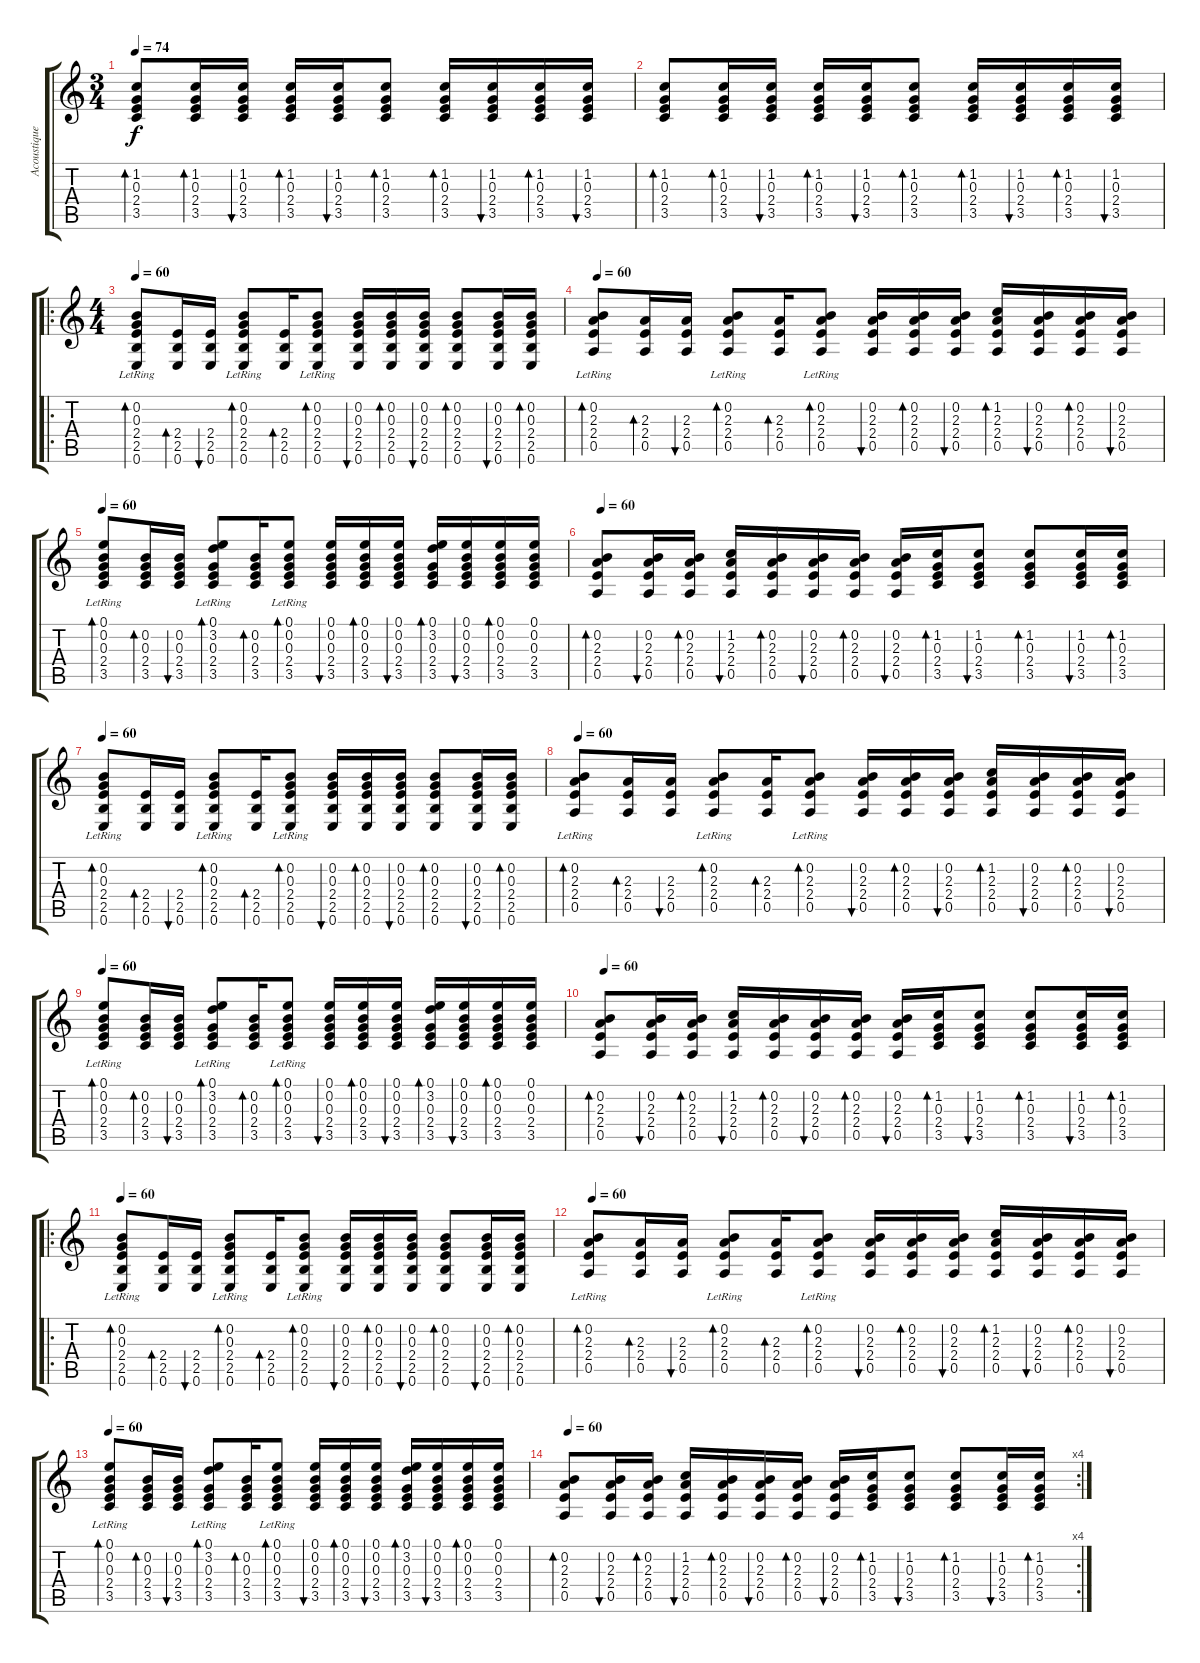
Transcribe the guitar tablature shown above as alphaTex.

\track ("Acoustique" "Acoustique") {instrument acousticguitarsteel}
\staff {score tabs}
\tuning (E4 B3 G3 D3 A2 E2) {hide}
\ts (3 4)
\tempo 74
\clef g2
\ks c
(1.2 0.3 2.4 3.5).8{bd 60 dy f} (1.2 0.3 2.4 3.5).16{bd 60} (1.2 0.3 2.4 3.5).16{bu 120} (1.2 0.3 2.4 3.5).16{bd 120} (1.2 0.3 2.4 3.5).16{bu 120} (1.2 0.3 2.4 3.5).8{bd 120} (1.2 0.3 2.4 3.5).16{bd 120} (1.2 0.3 2.4 3.5).16{bu 120} (1.2 0.3 2.4 3.5).16{bd 120} (1.2 0.3 2.4 3.5).16{bu 120} |
(1.2 0.3 2.4 3.5).8{bd 60} (1.2 0.3 2.4 3.5).16{bd 60} (1.2 0.3 2.4 3.5).16{bu 120} (1.2 0.3 2.4 3.5).16{bd 120} (1.2 0.3 2.4 3.5).16{bu 120} (1.2 0.3 2.4 3.5).8{bd 120} (1.2 0.3 2.4 3.5).16{bd 120} (1.2 0.3 2.4 3.5).16{bu 120} (1.2 0.3 2.4 3.5).16{bd 120} (1.2 0.3 2.4 3.5).16{bu 120} |
\ro
\ts (4 4)
\tempo 60
(0.2{lr} 0.3{lr} 2.4 2.5 0.6).8{bd 60} (2.4 2.5 0.6).16{bd 60} (2.4 2.5 0.6).16{bu 60} (0.2{lr} 0.3{lr} 2.4 2.5 0.6).8{bd 60} (2.4 2.5 0.6).16{bd 60} (0.2{lr} 0.3{lr} 2.4 2.5 0.6).8{bd 60} (0.2 0.3 2.4 2.5 0.6).16{bu 60} (0.2 0.3 2.4 2.5 0.6).16{bd 60} (0.2 0.3 2.4 2.5 0.6).16{bu 60} (0.2 0.3 2.4 2.5 0.6).8{bd 60} (0.2 0.3 2.4 2.5 0.6).16{bu 60} (0.2 0.3 2.4 2.5 0.6).16{bd 30} |
\tempo 60
(0.2{lr} 2.3 2.4 0.5).8{bd 60} (2.3 2.4 0.5).16{bd 60} (2.3 2.4 0.5).16{bu 60} (0.2{lr} 2.3 2.4 0.5).8{bd 60} (2.3 2.4 0.5).16{bd 60} (0.2{lr} 2.3 2.4 0.5).8{bd 60} (0.2 2.3 2.4 0.5).16{bu 60} (0.2 2.3 2.4 0.5).16{bd 60} (0.2 2.3 2.4 0.5).16{bu 60} (1.2 2.3 2.4 0.5).16{bd 60} (0.2 2.3 2.4 0.5).16{bu 60} (0.2 2.3 2.4 0.5).16{bd 30} (0.2 2.3 2.4 0.5).16{bu 30} |
\tempo 60
(0.1{lr} 0.2 0.3 2.4 3.5).8{bd 60} (0.2 0.3 2.4 3.5).16{bd 60} (0.2 0.3 2.4 3.5).16{bu 60} (0.1{lr} 3.2 0.3 2.4 3.5).8{bd 60} (0.2 0.3 2.4 3.5).16{bd 60} (0.1{lr} 0.2 0.3 2.4 3.5).8{bd 60} (0.1 0.2 0.3 2.4 3.5).16{bu 60} (0.1 0.2 0.3 2.4 3.5).16{bd 60} (0.1 0.2 0.3 2.4 3.5).16{bu 60} (0.1 3.2 0.3 2.4 3.5).16{bd 60} (0.1 0.2 0.3 2.4 3.5).16{bu 60} (0.1 0.2 0.3 2.4 3.5).16{bd 30} (0.1 0.2 0.3 2.4 3.5).16 |
\tempo 60
(0.2 2.3 2.4 0.5).8{bd 60} (0.2 2.3 2.4 0.5).16{bu 60} (0.2 2.3 2.4 0.5).16{bd 60} (1.2 2.3 2.4 0.5).16{bu 60} (0.2 2.3 2.4 0.5).16{bd 60} (0.2 2.3 2.4 0.5).16{bu 60} (0.2 2.3 2.4 0.5).16{bd 30} (0.2 2.3 2.4 0.5).16{bu 30} (1.2 0.3 2.4 3.5).16{bd 30} (1.2 0.3 2.4 3.5).8{bu 30} (1.2 0.3 2.4 3.5).8{bd 30} (1.2 0.3 2.4 3.5).16{bu 30} (1.2 0.3 2.4 3.5).16{bd 30} |
\tempo 60
(0.2{lr} 0.3{lr} 2.4 2.5 0.6).8{bd 60} (2.4 2.5 0.6).16{bd 60} (2.4 2.5 0.6).16{bu 60} (0.2{lr} 0.3{lr} 2.4 2.5 0.6).8{bd 60} (2.4 2.5 0.6).16{bd 60} (0.2{lr} 0.3{lr} 2.4 2.5 0.6).8{bd 60} (0.2 0.3 2.4 2.5 0.6).16{bu 60} (0.2 0.3 2.4 2.5 0.6).16{bd 60} (0.2 0.3 2.4 2.5 0.6).16{bu 60} (0.2 0.3 2.4 2.5 0.6).8{bd 60} (0.2 0.3 2.4 2.5 0.6).16{bu 60} (0.2 0.3 2.4 2.5 0.6).16{bd 30} |
\tempo 60
(0.2{lr} 2.3 2.4 0.5).8{bd 60} (2.3 2.4 0.5).16{bd 60} (2.3 2.4 0.5).16{bu 60} (0.2{lr} 2.3 2.4 0.5).8{bd 60} (2.3 2.4 0.5).16{bd 60} (0.2{lr} 2.3 2.4 0.5).8{bd 60} (0.2 2.3 2.4 0.5).16{bu 60} (0.2 2.3 2.4 0.5).16{bd 60} (0.2 2.3 2.4 0.5).16{bu 60} (1.2 2.3 2.4 0.5).16{bd 60} (0.2 2.3 2.4 0.5).16{bu 60} (0.2 2.3 2.4 0.5).16{bd 30} (0.2 2.3 2.4 0.5).16{bu 30} |
\tempo 60
(0.1{lr} 0.2 0.3 2.4 3.5).8{bd 60} (0.2 0.3 2.4 3.5).16{bd 60} (0.2 0.3 2.4 3.5).16{bu 60} (0.1{lr} 3.2 0.3 2.4 3.5).8{bd 60} (0.2 0.3 2.4 3.5).16{bd 60} (0.1{lr} 0.2 0.3 2.4 3.5).8{bd 60} (0.1 0.2 0.3 2.4 3.5).16{bu 60} (0.1 0.2 0.3 2.4 3.5).16{bd 60} (0.1 0.2 0.3 2.4 3.5).16{bu 60} (0.1 3.2 0.3 2.4 3.5).16{bd 60} (0.1 0.2 0.3 2.4 3.5).16{bu 60} (0.1 0.2 0.3 2.4 3.5).16{bd 30} (0.1 0.2 0.3 2.4 3.5).16 |
\tempo 60
(0.2 2.3 2.4 0.5).8{bd 60} (0.2 2.3 2.4 0.5).16{bu 60} (0.2 2.3 2.4 0.5).16{bd 60} (1.2 2.3 2.4 0.5).16{bu 60} (0.2 2.3 2.4 0.5).16{bd 60} (0.2 2.3 2.4 0.5).16{bu 60} (0.2 2.3 2.4 0.5).16{bd 30} (0.2 2.3 2.4 0.5).16{bu 30} (1.2 0.3 2.4 3.5).16{bd 30} (1.2 0.3 2.4 3.5).8{bu 30} (1.2 0.3 2.4 3.5).8{bd 30} (1.2 0.3 2.4 3.5).16{bu 30} (1.2 0.3 2.4 3.5).16{bd 30} |
\ro
\tempo 60
(0.2{lr} 0.3{lr} 2.4 2.5 0.6).8{bd 60} (2.4 2.5 0.6).16{bd 60} (2.4 2.5 0.6).16{bu 60} (0.2{lr} 0.3{lr} 2.4 2.5 0.6).8{bd 60} (2.4 2.5 0.6).16{bd 60} (0.2{lr} 0.3{lr} 2.4 2.5 0.6).8{bd 60} (0.2 0.3 2.4 2.5 0.6).16{bu 60} (0.2 0.3 2.4 2.5 0.6).16{bd 60} (0.2 0.3 2.4 2.5 0.6).16{bu 60} (0.2 0.3 2.4 2.5 0.6).8{bd 60} (0.2 0.3 2.4 2.5 0.6).16{bu 60} (0.2 0.3 2.4 2.5 0.6).16{bd 30} |
\tempo 60
(0.2{lr} 2.3 2.4 0.5).8{bd 60} (2.3 2.4 0.5).16{bd 60} (2.3 2.4 0.5).16{bu 60} (0.2{lr} 2.3 2.4 0.5).8{bd 60} (2.3 2.4 0.5).16{bd 60} (0.2{lr} 2.3 2.4 0.5).8{bd 60} (0.2 2.3 2.4 0.5).16{bu 60} (0.2 2.3 2.4 0.5).16{bd 60} (0.2 2.3 2.4 0.5).16{bu 60} (1.2 2.3 2.4 0.5).16{bd 60} (0.2 2.3 2.4 0.5).16{bu 60} (0.2 2.3 2.4 0.5).16{bd 30} (0.2 2.3 2.4 0.5).16{bu 30} |
\tempo 60
(0.1{lr} 0.2 0.3 2.4 3.5).8{bd 60} (0.2 0.3 2.4 3.5).16{bd 60} (0.2 0.3 2.4 3.5).16{bu 60} (0.1{lr} 3.2 0.3 2.4 3.5).8{bd 60} (0.2 0.3 2.4 3.5).16{bd 60} (0.1{lr} 0.2 0.3 2.4 3.5).8{bd 60} (0.1 0.2 0.3 2.4 3.5).16{bu 60} (0.1 0.2 0.3 2.4 3.5).16{bd 60} (0.1 0.2 0.3 2.4 3.5).16{bu 60} (0.1 3.2 0.3 2.4 3.5).16{bd 60} (0.1 0.2 0.3 2.4 3.5).16{bu 60} (0.1 0.2 0.3 2.4 3.5).16{bd 30} (0.1 0.2 0.3 2.4 3.5).16 |
\rc 4
\tempo 60
(0.2 2.3 2.4 0.5).8{bd 60} (0.2 2.3 2.4 0.5).16{bu 60} (0.2 2.3 2.4 0.5).16{bd 60} (1.2 2.3 2.4 0.5).16{bu 60} (0.2 2.3 2.4 0.5).16{bd 60} (0.2 2.3 2.4 0.5).16{bu 60} (0.2 2.3 2.4 0.5).16{bd 30} (0.2 2.3 2.4 0.5).16{bu 30} (1.2 0.3 2.4 3.5).16{bd 30} (1.2 0.3 2.4 3.5).8{bu 30} (1.2 0.3 2.4 3.5).8{bd 30} (1.2 0.3 2.4 3.5).16{bu 30} (1.2 0.3 2.4 3.5).16{bd 30}
